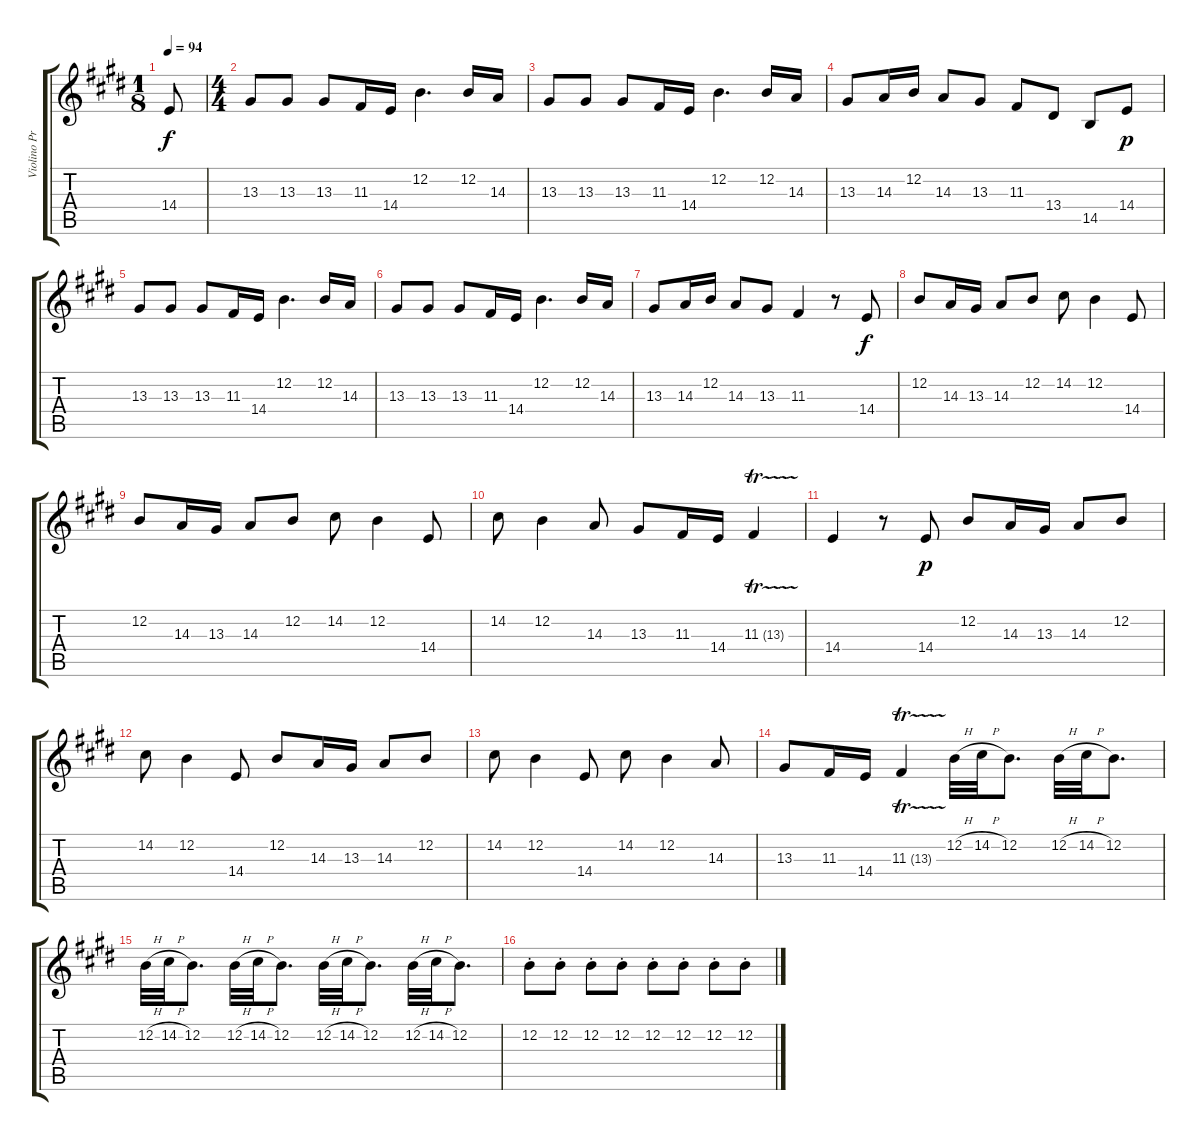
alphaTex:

\track ("Violino Principale" "Violino Pr") {instrument violin}
\staff {score tabs}
\tuning (E4 B3 G3 D3 A2 E2) {hide}
\ts (1 8)
\tempo 94
\clef g2
\ks e
14.4.8{dy f instrument violin} |
\ts (4 4)
\ks c#minor
13.3.8 13.3.8 13.3.8 11.3.16 14.4.16 12.2.4{d} 12.2.16 14.3.16 |
13.3.8 13.3.8 13.3.8 11.3.16 14.4.16 12.2.4{d} 12.2.16 14.3.16 |
13.3.8 14.3.16 12.2.16 14.3.8 13.3.8 11.3.8 13.4.8 14.5.8 14.4.8{dy p} |
13.3.8 13.3.8 13.3.8 11.3.16 14.4.16 12.2.4{d} 12.2.16 14.3.16 |
\ks e
13.3.8 13.3.8 13.3.8 11.3.16 14.4.16 12.2.4{d} 12.2.16 14.3.16 |
\ks c#minor
13.3.8 14.3.16 12.2.16 14.3.8 13.3.8 11.3.4 r.8 14.4.8{dy f} |
12.2.8 14.3.16 13.3.16 14.3.8 12.2.8 14.2.8 12.2.4 14.4.8 |
12.2.8 14.3.16 13.3.16 14.3.8 12.2.8 14.2.8 12.2.4 14.4.8 |
\ks e
14.2.8 12.2.4 14.3.8 13.3.8 11.3.16 14.4.16 11.3{tr (13 32)}.4 |
\ks c#minor
14.4.4 r.8 14.4.8{dy p} 12.2.8 14.3.16 13.3.16 14.3.8 12.2.8 |
14.2.8 12.2.4 14.4.8 12.2.8 14.3.16 13.3.16 14.3.8 12.2.8 |
14.2.8 12.2.4 14.4.8 14.2.8 12.2.4 14.3.8 |
\ks e
13.3.8 11.3.16 14.4.16 11.3{tr (13 32)}.4 12.2{h}.32 14.2{h}.32 12.2.8{d} 12.2{h}.32 14.2{h}.32 12.2.8{d} |
\ks c#minor
12.2{h}.32 14.2{h}.32 12.2.8{d} 12.2{h}.32 14.2{h}.32 12.2.8{d} 12.2{h}.32 14.2{h}.32 12.2.8{d} 12.2{h}.32 14.2{h}.32 12.2.8{d} |
12.2{st}.8 12.2{st}.8 12.2{st}.8 12.2{st}.8 12.2{st}.8 12.2{st}.8 12.2{st}.8 12.2{st}.8
